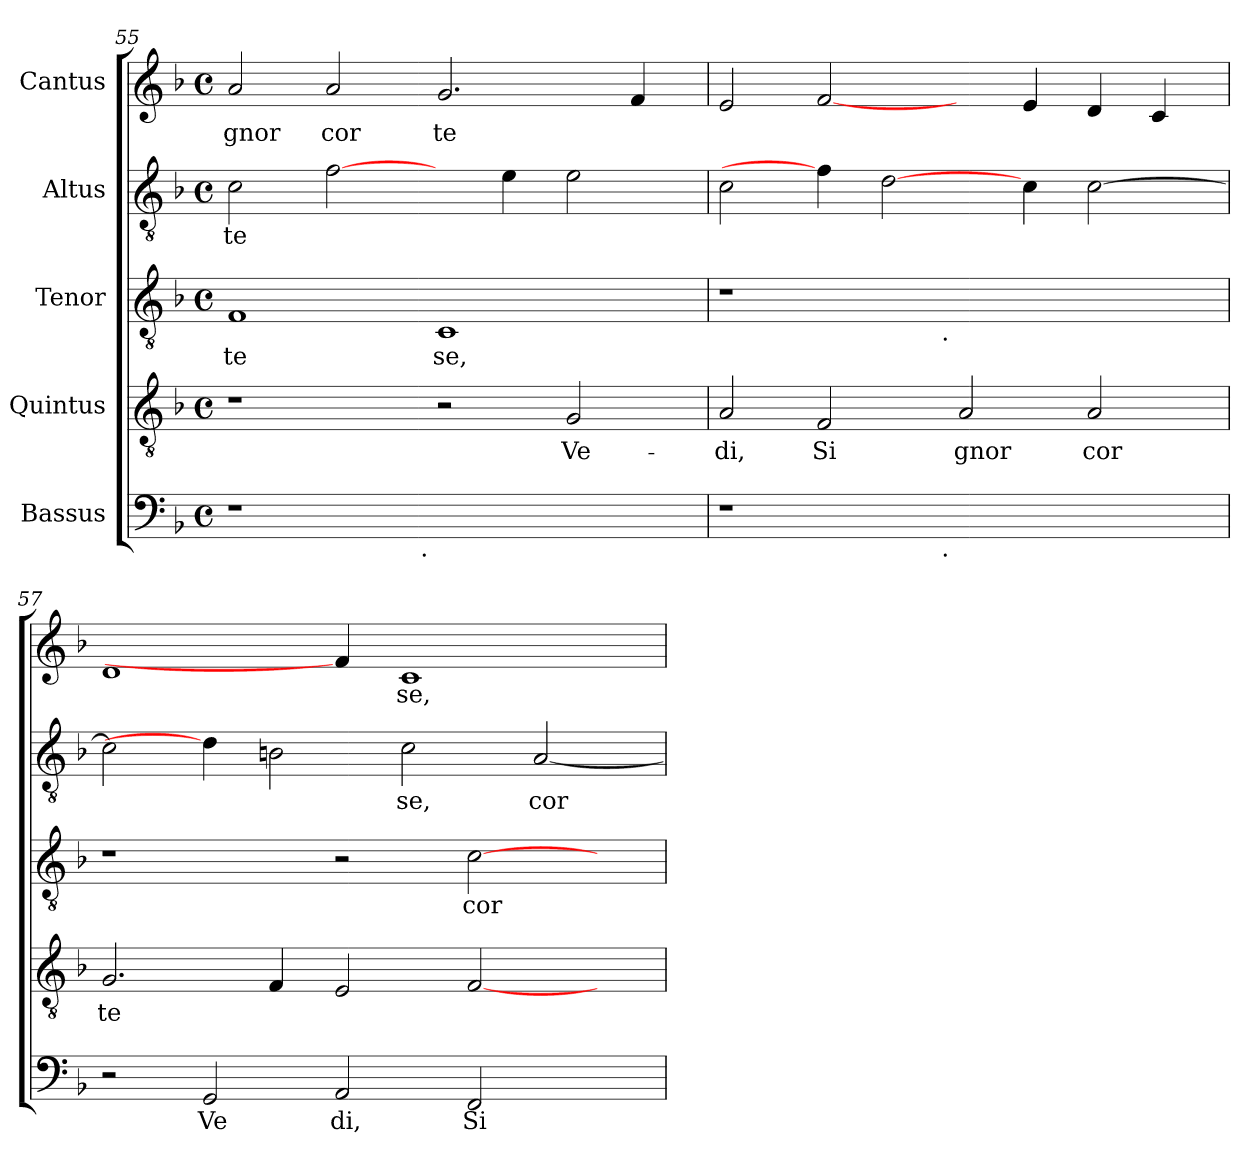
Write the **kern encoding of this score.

**kern	**text	**kern	**text	**kern	**text	**kern	**text	**kern	**text
*part5	*part5	*part4	*part4	*part3	*part3	*part2	*part2	*part1	*part1
*staff5	*staff5	*staff4	*staff4	*staff3	*staff3	*staff2	*staff2	*staff1	*staff1
*I"Bassus	*	*I"Quintus	*	*I"Tenor	*	*I"Altus	*	*I"Cantus	*
*clefF4	*	*clefGv2	*	*clefGv2	*	*clefGv2	*	*clefG2	*
*k[b-]	*	*k[b-]	*	*k[b-]	*	*k[b-]	*	*k[b-]	*
*F:	*	*F:	*	*F:	*	*F:	*	*F:	*
*M4/4	*	*M4/4	*	*M4/4	*	*M4/4	*	*M4/4	*
*met(c)	*	*met(c)	*	*met(c)	*	*met(c)	*	*met(c)	*
=55	=55	=55	=55	=55	=55	=55	=55	=55	=55
!	!	!	!	!	!LO:LY:b:cj	!	!LO:LY:b:cj	!	!LO:LY:b:cj
*^	*	*	*	*	*	*	*	*	*
1r	2ryy	.	1r	.	1F	te	2c\	-te-	2a/	gnor
!	!	!	!	!	!	!	!	!LO:LY:b:cj	!	!LO:LY:b:cj
.	4...ryy	.	.	.	.	.	[2f\	--	2a/	cor
!	!LO:TX:b:t=.	!	!	!	!	!	!	!	!	!
.	1ryy	.	.	.	.	.	.	.	.	.
!	!	!	!	!	!	!LO:LY:b:cj	!	!	!	!LO:LY:b:cj
1ryy	.	.	2r	.	1C	se,	4ryy	.	2.g/	te
!	!	!	!	!	!	!	!	!LO:LY:b:cj	!	!
.	.	.	.	.	.	.	4e\	--	.	.
!	!	!	!	!LO:LY:b:cj	!	!	!	!LO:LY:b:cj	!	!
.	.	.	2G/	Ve-	.	.	2e\	--	.	.
!	!	!	!	!	!	!	!	!	!	!LO:LY:b:cj
.	.	.	.	.	.	.	.	.	4f/	.
.	32ryy	.	.	.	.	.	.	.	.	.
!!LO:PB:g=z
=56	=56	=56	=56	=56	=56	=56	=56	=56	=56	=56
!	!	!	!	!LO:LY:b:cj	!	!	!	!LO:LY:b:cj	!	!LO:LY:b:cj
*	*	*	*	*	*^	*	*	*	*	*
1r	2ryy	.	2A/	-di,	1r	2ryy	.	2c\	--	2e/	.
!	!	!	!	!LO:LY:b:cj	!	!	!	!	!	!	!LO:LY:b:cj
.	4...ryy	.	2F/	Si	.	4...ryy	.	4f\]	.	[2f/	.
!	!	!	!	!	!	!	!	!	!LO:LY:b:cj	!	!
.	.	.	.	.	.	.	.	[2d\	--	.	.
!	!	!	!	!	!	!LO:TX:b:t=.	!	!	!	!	!
!	!LO:TX:b:t=.	!	!	!	!	!	!	!	!	!	!
.	1ryy	.	.	.	.	1ryy	.	.	.	.	.
!	!	!	!	!LO:LY:b:cj	!	!	!	!	!	!	!
1ryy	.	.	2A/	gnor	1ryy	.	.	.	.	4ryy	.
!	!	!	!	!	!	!	!	!	!LO:LY:b:cj	!	!LO:LY:b:cj
.	.	.	.	.	.	.	.	4c\	--	4e/	.
!	!	!	!	!LO:LY:b:cj	!	!	!	!	!LO:LY:b:cj	!	!LO:LY:b:cj
.	.	.	2A/	cor	.	.	.	[>2c\	--	4d/	.
!	!	!	!	!	!	!	!	!	!	!	!LO:LY:b:cj
.	.	.	.	.	.	.	.	.	.	4c/	.
.	32ryy	.	.	.	.	32ryy	.	.	.	.	.
=57	=57	=57	=57	=57	=57	=57	=57	=57	=57	=57	=57
!	!	!	!	!LO:LY:b:cj	!	!	!	!	!LO:LY:b:cj	!	!LO:LY:b:cj
*v	*v	*	*	*	*v	*v	*	*	*	*	*
2r	.	2.G/	te	1r	.	2c\]	--	1d	.
!	!LO:LY:b:cj	!	!	!	!	!	!	!	!
2GG/	Ve	.	.	.	.	4d\]	.	.	.
!	!	!	!LO:LY:b:cj	!	!	!	!LO:LY:b:cj	!	!
.	.	4F/	.	.	.	2Bn\	--	.	.
!	!LO:LY:b:cj	!	!LO:LY:b:cj	!	!	!	!	!	!
2AA/	di,	2E/	.	2r	.	.	.	4f/]	.
!	!	!	!	!	!	!	!LO:LY:b:cj	!	!LO:LY:b:cj
.	.	.	.	.	.	2c\	-se,	1c	se,
!	!LO:LY:b:cj	!	!LO:LY:b:cj	!	!LO:LY:b:cj	!	!	!	!
2FF/	Si	[<2F/	.	[>2c\	cor	.	.	.	.
!	!	!	!	!	!	!	!LO:LY:b:cj	!	!
.	.	.	.	.	.	[<2A/	cor-	.	.
4ryy	.	4ryy	.	4ryy	.	.	.	.	.
=	=	=	=	=	=	=	=	=	=
*-	*-	*-	*-	*-	*-	*-	*-	*-	*-
